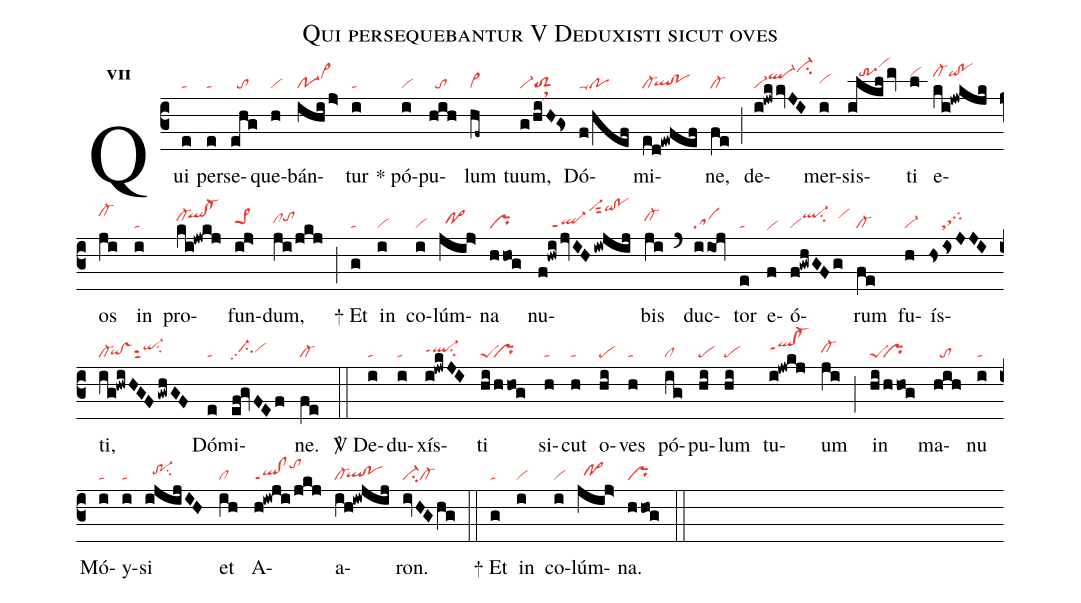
name:Qui persequebantur V Deduxisti sicut oves;
office-part:re;
mode:7;
nabc-lines:1;
%%
initial-style: 1;
name: Qui persequebantur populum;
mode: 7;
office-part: Responsorium;
annotation: Resp.;
annotation: vii;
nabc-lines:1;
%%
(c3) Qui(e|ta) per(e|ta)se(ehg|//to)que(h|vi)bán(ihi/j>|po-1vi>hj)tur(i|ta) <sp>*</sp> pó(i|vi)pu(hih|//to)lum(hf~|vi>) tuum,(g/hiH!Gs|vi-toS2```st>hc) Dó(f/hef|ta-po)mi(ed!ewfef|cl-`qlhg!pohg)ne,(fe|cl-) (;) de(i!jwkkvJI|vi-ql-hjci-hm)mer(i|vihh)sis(ilkl/mv|///tr-3hkvihp)ti(l|vihk) e(ki!jwkjk|cl-hkqihk!pohk)os(ji|cl-hk) in(i|ta) pro(ki!jwkj|cl-hi`qlhj!cl-hj)fun(ij>|pe>1hh)dum,(ji/jkj|clhhtohi) (;)
<sp>+</sp> Et(g|ta) in(i|vi) co(i|vi)lúm(jij>|//po>hh)na(hhog|pr) nu(f!hwi/jvIH/iwjij|////ql-ppt1vi-hmsut2qihm!pohm)bis(ji|cl-hi) (`) duc(iioj|sa)tor(e|ta) e(f|vihe)ó(f!gwhGFg|viql-hjsu2vihj)rum(fe|cl-) fu(h|vi-)ís(hsisJJI|////ststhhtghj)ti,(ig!hwiHGF/gwhGF|cl-`qihg!vshgsut2qi-hisu2) Dó(e|ta)mi(ef!gvFEf|//ci-hhpp2vihh)ne.(fe|cl-) (::)

<sp>V/</sp> De(i|ta)du(i|ta)xís(i!jwkJI|ql-hhppt1su2)ti(hi/hhog|peS``pr) si(h|ta)cut(h|ta) o(hi|pe)ves(h|ta) pó(ig|cl)pu(hi|pe)lum(hi|pe) tu(i!jwkj|qlhi!cl-hippt1)um(ji|cl-hh) (;) in(hi/hhog|peS``pr) ma(hih|//to)nu(i|ta) Mó(i|ta)y(i|ta)si(ijijIH|//tr-1hhsu2) et(ih|cl) A(h!iwji/jkj|ql!clppt1tohk)a(ih!iwjij|cl-`qlhg!pohg)ron.(ivHGhg|ci-cl-) (::)
<sp>+</sp> Et(g|ta) in(i|vi) co(i|vi)lúm(jij>|//po>hh)na.(hhog|pr) (::)
